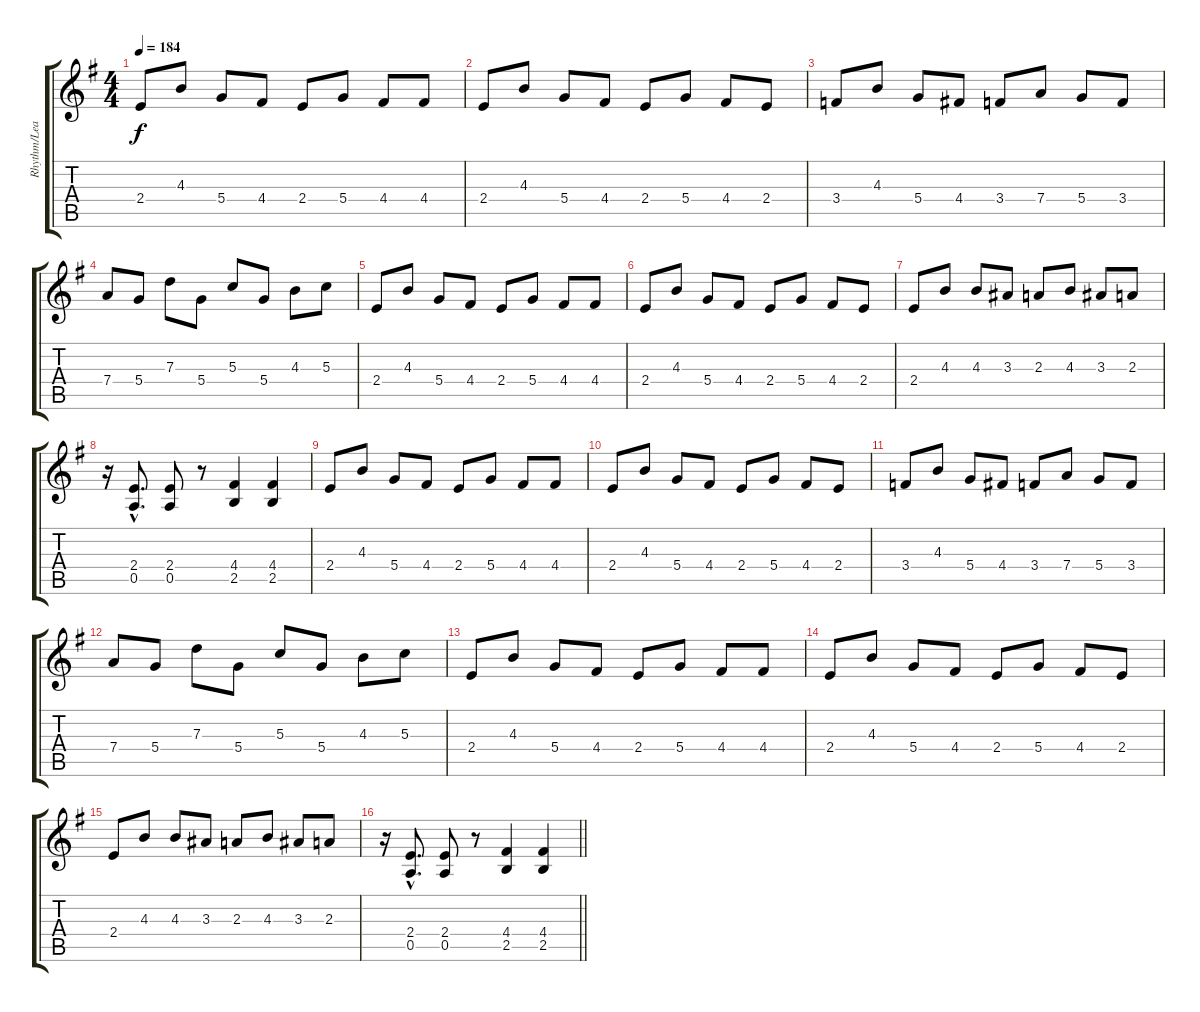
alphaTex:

\track ("Rhythm/Lead" "Rhythm/Lea") {instrument overdrivenguitar}
\staff {score tabs}
\tuning (E4 B3 G3 D3 A2 E2) {hide}
\ts (4 4)
\tempo 184
\clef g2
\ks eminor
2.4.8{dy f} 4.3.8 5.4.8 4.4.8 2.4.8 5.4.8 4.4.8 4.4.8 |
2.4.8 4.3.8 5.4.8 4.4.8 2.4.8 5.4.8 4.4.8 2.4.8 |
3.4.8 4.3.8 5.4.8 4.4.8 3.4.8 7.4.8 5.4.8 3.4.8 |
7.4.8 5.4.8 7.3.8 5.4.8 5.3.8 5.4.8 4.3.8 5.3.8 |
2.4.8 4.3.8 5.4.8 4.4.8 2.4.8 5.4.8 4.4.8 4.4.8 |
2.4.8 4.3.8 5.4.8 4.4.8 2.4.8 5.4.8 4.4.8 2.4.8 |
2.4.8 4.3.8 4.3.8 3.3.8 2.3.8 4.3.8 3.3.8 2.3.8 |
r.16 (2.4{hac} 0.5{hac}).8{d} (2.4 0.5).8 r.8 (4.4 2.5).4 (4.4 2.5).4 |
2.4.8 4.3.8 5.4.8 4.4.8 2.4.8 5.4.8 4.4.8 4.4.8 |
2.4.8 4.3.8 5.4.8 4.4.8 2.4.8 5.4.8 4.4.8 2.4.8 |
3.4.8 4.3.8 5.4.8 4.4.8 3.4.8 7.4.8 5.4.8 3.4.8 |
7.4.8 5.4.8 7.3.8 5.4.8 5.3.8 5.4.8 4.3.8 5.3.8 |
2.4.8 4.3.8 5.4.8 4.4.8 2.4.8 5.4.8 4.4.8 4.4.8 |
2.4.8 4.3.8 5.4.8 4.4.8 2.4.8 5.4.8 4.4.8 2.4.8 |
2.4.8 4.3.8 4.3.8 3.3.8 2.3.8 4.3.8 3.3.8 2.3.8 |
\barLineRight lightlight
r.16 (2.4{hac} 0.5{hac}).8{d} (2.4 0.5).8 r.8 (4.4 2.5).4 (4.4 2.5).4
